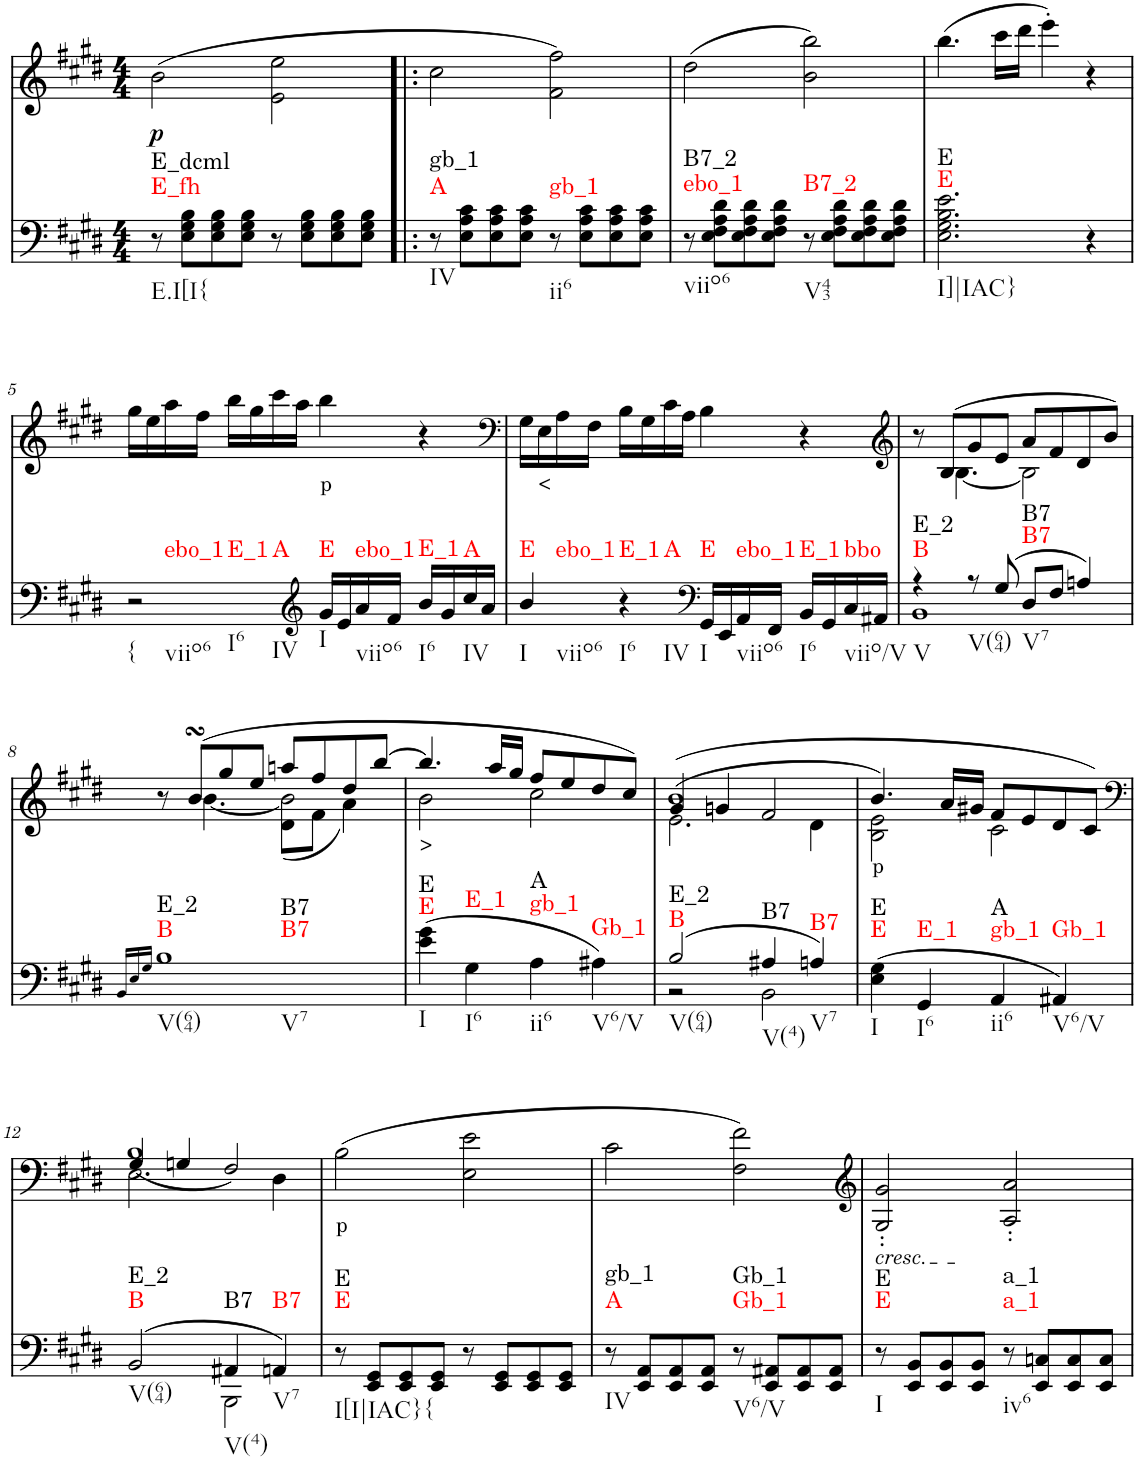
**kern	**harte	**kern	**text	**dynam
*part2	*part2	*part1	*part1	*part1
*staff2	*	*staff1	*staff1	*staff1
*I"piano	*	*I"piano	*	*
*I'Pno	*	*I'Pno	*	*
*clefF4	*	*clefG2	*	*
*k[f#c#g#d#]	*	*k[f#c#g#d#]	*	*
*E:	*	*E:	*	*
*M4/4	*	*M4/4	*	*
=1	=1	=1	=1	=1
!	!LO:H:n=1:kt=E_fh	!	!LO:LY:b	!LO:DY:b
!	!LO:H:n=2:kt=E_dcml	!	!	!
8r	N N	(2b\	p	p
8E\ 8G#\ 8B\L	.	.	.	.
8E\ 8G#\ 8B\	.	.	.	.
8E\ 8G#\ 8B\J	.	.	.	.
8r	.	2e\ 2ee\	.	.
8E\ 8G#\ 8B\L	.	.	.	.
8E\ 8G#\ 8B\	.	.	.	.
8E\ 8G#\ 8B\J	.	.	.	.
=2!|:	=2!|:	=2!|:	=2!|:	=2!|:
!	!LO:H:n=1:kt=A	!	!	!
!	!LO:H:n=2:kt=gb_1	!	!	!
8r	N N	2cc#\	.	.
8E\ 8A\ 8c#\L	.	.	.	.
8E\ 8A\ 8c#\	.	.	.	.
8E\ 8A\ 8c#\J	.	.	.	.
!	!LO:H:kt=gb_1	!	!	!
8r	N	2f#\ 2ff#\)	.	.
8E\ 8A\ 8c#\L	.	.	.	.
8E\ 8A\ 8c#\	.	.	.	.
8E\ 8A\ 8c#\J	.	.	.	.
=3	=3	=3	=3	=3
!	!LO:H:n=1:kt=ebo_1	!	!LO:LY:b	!
!	!LO:H:n=2:kt=B7_2	!	!	!
8r	N N	(2dd#\	<	.
8E\ 8F#\ 8A\ 8d#\L	.	.	.	.
8E\ 8F#\ 8A\ 8d#\	.	.	.	.
8E\ 8F#\ 8A\ 8d#\J	.	.	.	.
!	!LO:H:kt=B7_2	!	!	!
8r	N	2b\ 2bb\)	.	.
8E\ 8F#\ 8A\ 8d#\L	.	.	.	.
8E\ 8F#\ 8A\ 8d#\	.	.	.	.
8E\ 8F#\ 8A\ 8d#\J	.	.	.	.
=4	=4	=4	=4	=4
!	!LO:H:n=1:kt=E	!	!LO:LY:b	!
!	!LO:H:n=2:kt=E	!	!	!
2.E\ 2.G#\ 2.B\ 2.e\	N N	(4.bb\	>	.
.	.	16ccc#\LL	.	.
.	.	16ddd#\JJ	.	.
.	.	4eee'\)	.	.
4r	.	4r	.	.
!!LO:LB:g=z
=5	=5	=5	=5	=5
!	!LO:H:n=1:kt={	!	!	!
!	!LO:H:n=2:kt=ebo_1	!	!	!
!	!LO:H:n=3:kt=E_1	!	!	!
!	!LO:H:n=4:kt=A	!	!	!
2r	N N N N	16gg#\LL	.	.
.	.	16ee\	.	.
.	.	16aa\	.	.
.	.	16ff#\JJ	.	.
.	.	16bb\LL	.	.
.	.	16gg#\	.	.
.	.	16ccc#\	.	.
.	.	16aa\JJ	.	.
*clefG2	*	*	*	*
!	!LO:H:kt=E	!	!LO:LY:b	!
16g#/LL	N	4bb\	p	.
16e/	.	.	.	.
!	!LO:H:kt=ebo_1	!	!	!
16a/	N	.	.	.
16f#/JJ	.	.	.	.
!	!LO:H:kt=E_1	!	!	!
16b/LL	N	4r	.	.
16g#/	.	.	.	.
!	!LO:H:kt=A	!	!	!
16cc#/	N	.	.	.
16a/JJ	.	.	.	.
=6	=6	=6	=6	=6
*	*	*clefF4	*	*
!	!LO:H:n=1:kt=E	!	!	!
!	!LO:H:n=2:kt=ebo_1	!	!	!
4b/	N N	16G#\LL	.	.
!	!	!	!LO:LY:b	!
.	.	16E\	<	.
.	.	16A\	.	.
.	.	16F#\JJ	.	.
!	!LO:H:n=1:kt=E_1	!	!	!
!	!LO:H:n=2:kt=A	!	!	!
4r	N N	16B\LL	.	.
.	.	16G#\	.	.
.	.	16c#\	.	.
.	.	16A\JJ	.	.
*clefF4	*	*	*	*
!	!LO:H:kt=E	!	!	!
16GG#/LL	N	4B\	.	.
16EE/	.	.	.	.
!	!LO:H:kt=ebo_1	!	!	!
16AA/	N	.	.	.
16FF#/JJ	.	.	.	.
!	!LO:H:kt=E_1	!	!	!
16BB/LL	N	4r	.	.
16GG#/	.	.	.	.
!	!LO:H:kt=bbo	!	!	!
16C#/	N	.	.	.
16AA#X/JJ	.	.	.	.
=7	=7	=7	=7	=7
*	*	*clefG2	*	*
*^	*	*^	*	*
!	!	!LO:H:n=1:kt=B	!	!	!	!
!	!	!LO:H:n=2:kt=E_2	!	!	!	!
4r	1BB	N N	8r	8ryy	.	.
.	.	.	(8B/L	[4.B\	.	.
8r	.	.	8g#/	.	.	.
(8G#/	.	.	8e/J	.	.	.
!	!	!LO:H:n=1:kt=B7	!	!	!	!
!	!	!LO:H:n=2:kt=B7	!	!	!	!
8D#/L	.	N N	8a/L	2B\]	.	.
8F#/J	.	.	8f#/	.	.	.
4An/)	.	.	8d#/	.	.	.
.	.	.	8b/J)	.	.	.
*v	*v	*	*	*	*	*
*	*	*v	*v	*	*
!!LO:LB:g=z
=8	=8	=8	=8	=8
16qBB/LL	.	.	.	.
16qE/	.	.	.	.
16qG#/JJ	.	.	.	.
*	*	*^	*	*
*	*	*	*^	*	*
!	!LO:H:n=1:kt=B	!	!	!	!	!
!	!LO:H:n=2:kt=E_2	!	!	!	!	!
!	!LO:H:n=3:kt=B7	!	!	!	!	!
!	!LO:H:n=4:kt=B7	!	!	!	!	!
1B	N N N N	8r	8ryy	2ryy	.	.
.	.	(8bsSSS/L	[4.b\	.	.	.
.	.	8gg#/	.	.	.	.
.	.	8ee/J	.	.	.	.
.	.	8aan/L	2b\]	(8d#\L	.	.
.	.	8ff#/	.	8f#\J	.	.
.	.	8dd#/	.	4a\)	.	.
.	.	[8bb/J	.	.	.	.
*	*	*	*v	*v	*	*
=9	=9	=9	=9	=9	=9
!	!LO:H:n=1:kt=E	!	!	!LO:LY:b	!
!	!LO:H:n=2:kt=E	!	!	!	!
(4e\ 4g#\	N N	4.bb/]	2b\	>	.
!	!LO:H:kt=E_1	!	!	!	!
4G#\	N	.	.	.	.
.	.	16aa/LL	.	.	.
.	.	16gg#/JJ	.	.	.
!	!LO:H:n=1:kt=gb_1	!	!	!	!
!	!LO:H:n=2:kt=A	!	!	!	!
4A\	N N	8ff#/L	2cc#\	.	.
.	.	8ee/	.	.	.
!	!LO:H:kt=Gb_1	!	!	!	!
4A#X\)	N	8dd#/	.	.	.
.	.	8cc#/J)	.	.	.
=10	=10	=10	=10	=10	=10
*^	*	*	*^	*	*
!	!	!LO:H:n=1:kt=B	!	!	!	!	!
!	!	!LO:H:n=2:kt=E_2	!	!	!	!	!
(2B/	2r	N N	((1b	4g#/	2.e\	.	.
.	.	.	.	4gn/	.	.	.
!	!	!LO:H:kt=B7	!	!	!	!	!
4A#X/	2BB\	N	.	2f#/	.	.	.
!	!	!LO:H:kt=B7	!	!	!	!	!
4An/)	.	N	.	.	4d#\	.	.
*v	*v	*	*	*	*	*	*
=11	=11	=11	=11	=11	=11	=11
!	!LO:H:n=1:kt=E	!	!	!	!LO:LY:b	!
!	!LO:H:n=2:kt=E	!	!	!	!	!
*	*	*	*v	*v	*	*
(4E\ 4G#\	N N	4.b/)	2B\ 2e\	p	.
!	!LO:H:kt=E_1	!	!	!	!
4GG#/	N	.	.	.	.
.	.	16a/LL	.	.	.
.	.	16g#X/JJ	.	.	.
!	!LO:H:n=1:kt=gb_1	!	!	!	!
!	!LO:H:n=2:kt=A	!	!	!	!
4AA/	N N	8f#/L	2c#\	.	.
.	.	8e/	.	.	.
!	!LO:H:kt=Gb_1	!	!	!	!
4AA#X/)	N	8d#/	.	.	.
.	.	8c#/J)	.	.	.
*	*	*v	*v	*	*
!!LO:LB:g=z
=12	=12	=12	=12	=12
*	*	*clefF4	*	*
*^	*	*^	*	*
*	*	*	*	*^	*	*
!	!	!LO:H:n=1:kt=B	!	!	!	!	!
!	!	!LO:H:n=2:kt=E_2	!	!	!	!	!
(2BB/	2ryy	N N	1B	(4G#/	2.E\	.	.
.	.	.	.	4Gn/	.	.	.
!	!	!LO:H:kt=B7	!	!	!	!	!
4AA#X/	2BBB\	N	.	2F#/)	.	.	.
!	!	!LO:H:kt=B7	!	!	!	!	!
4AAn/)	.	N	.	.	4D#\	.	.
*v	*v	*	*	*	*	*	*
=13	=13	=13	=13	=13	=13	=13
!	!LO:H:n=1:kt=E	!	!	!	!LO:LY:b	!
!	!LO:H:n=2:kt=E	!	!	!	!	!
*	*	*v	*v	*v	*	*
8r	N N	(2B\	p	.
8EE/ 8GG#/L	.	.	.	.
8EE/ 8GG#/	.	.	.	.
8EE/ 8GG#/J	.	.	.	.
8r	.	2E\ 2e\	.	.
8EE/ 8GG#/L	.	.	.	.
8EE/ 8GG#/	.	.	.	.
8EE/ 8GG#/J	.	.	.	.
=14	=14	=14	=14	=14
!	!LO:H:n=1:kt=A	!	!	!
!	!LO:H:n=2:kt=gb_1	!	!	!
8r	N N	2c#\	.	.
8EE/ 8AA/L	.	.	.	.
8EE/ 8AA/	.	.	.	.
8EE/ 8AA/J	.	.	.	.
!	!LO:H:n=1:kt=Gb_1	!	!	!
!	!LO:H:n=2:kt=Gb_1	!	!	!
8r	N N	2F#\ 2f#\)	.	.
8EE/ 8AA#X/L	.	.	.	.
8EE/ 8AA#/	.	.	.	.
8EE/ 8AA#/J	.	.	.	.
=15	=15	=15	=15	=15
*	*	*clefG2	*	*
!	!	!LO:TX:b:i:t=cresc.	!	!
!	!LO:H:n=1:kt=E	!	!LO:LY:b	!
!	!LO:H:n=2:kt=E	!	!	!
8r	N N	2G#/' 2g#/'	<	.
8EE/ 8BB/L	.	.	.	.
8EE/ 8BB/	.	.	.	.
8EE/ 8BB/J	.	.	.	.
!	!LO:H:n=1:kt=a_1	!	!	!
!	!LO:H:n=2:kt=a_1	!	!	!
8r	N N	2A/' 2a/'	.	.
8EE/ 8Cn/L	.	.	.	.
8EE/ 8C/	.	.	.	.
8EE/ 8C/J	.	.	.	.
=	=	=	=	=
*-	*-	*-	*-	*-
